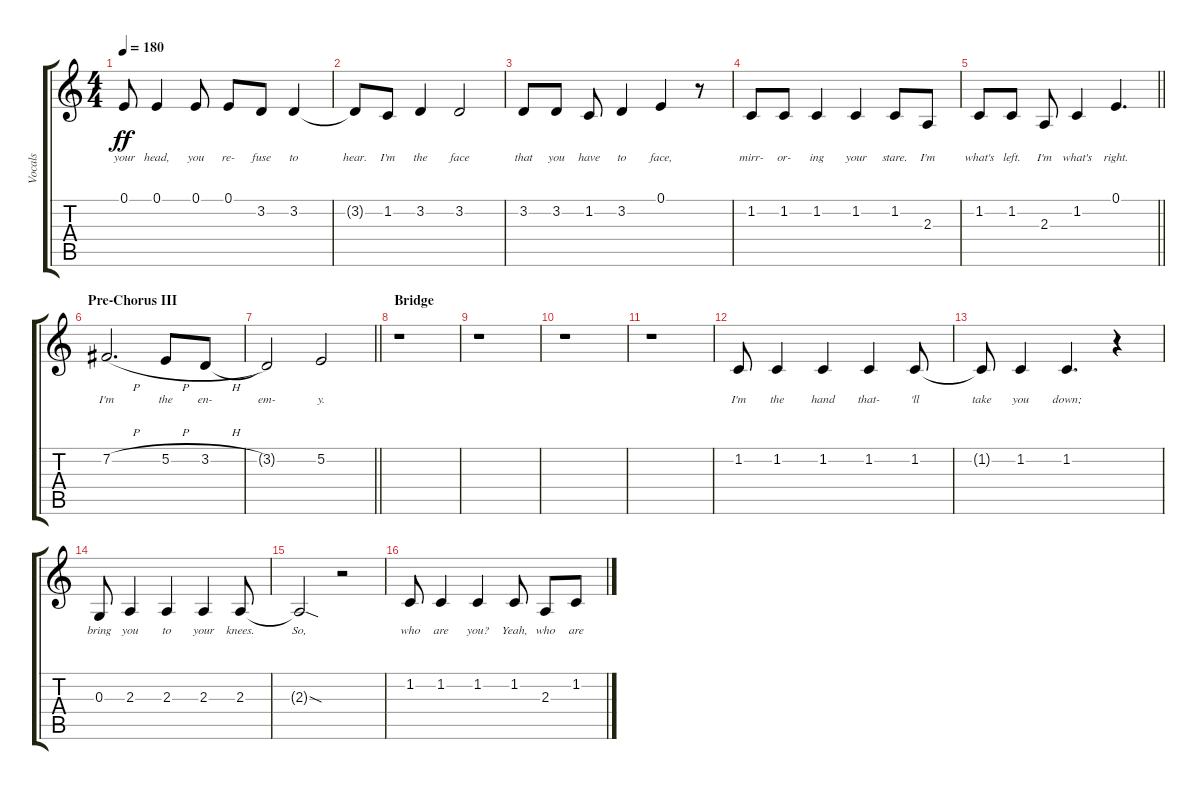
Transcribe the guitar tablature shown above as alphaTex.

\track ("Vocals" "Vocals") {instrument altosax}
\staff {score tabs}
\tuning (E4 B3 G3 D3 A2 E2) {hide}
\ts (4 4)
\tempo 180
\clef g2
\ks aminor
0.1{t}.8{lyrics (0 "your") lyrics (1 "") lyrics (2 "") lyrics (3 "") lyrics (4 "") dy ff} 0.1.4{lyrics (0 "head,") lyrics (1 "") lyrics (2 "") lyrics (3 "") lyrics (4 "")} 0.1.8{lyrics (0 "you") lyrics (1 "") lyrics (2 "") lyrics (3 "") lyrics (4 "")} 0.1.8{lyrics (0 "re-") lyrics (1 "") lyrics (2 "") lyrics (3 "") lyrics (4 "")} 3.2.8{lyrics (0 "fuse") lyrics (1 "") lyrics (2 "") lyrics (3 "") lyrics (4 "")} 3.2.4{lyrics (0 "to") lyrics (1 "") lyrics (2 "") lyrics (3 "") lyrics (4 "")} |
3.2{t}.8{lyrics (0 "hear.") lyrics (1 "") lyrics (2 "") lyrics (3 "") lyrics (4 "")} 1.2.8{lyrics (0 "I'm") lyrics (1 "") lyrics (2 "") lyrics (3 "") lyrics (4 "")} 3.2.4{lyrics (0 "the") lyrics (1 "") lyrics (2 "") lyrics (3 "") lyrics (4 "")} 3.2.2{lyrics (0 "face") lyrics (1 "") lyrics (2 "") lyrics (3 "") lyrics (4 "")} |
3.2.8{lyrics (0 "that") lyrics (1 "") lyrics (2 "") lyrics (3 "") lyrics (4 "")} 3.2.8{lyrics (0 "you") lyrics (1 "") lyrics (2 "") lyrics (3 "") lyrics (4 "")} 1.2.8{lyrics (0 "have") lyrics (1 "") lyrics (2 "") lyrics (3 "") lyrics (4 "")} 3.2.4{lyrics (0 "to") lyrics (1 "") lyrics (2 "") lyrics (3 "") lyrics (4 "")} 0.1.4{lyrics (0 "face,") lyrics (1 "") lyrics (2 "") lyrics (3 "") lyrics (4 "")} r.8 |
1.2.8{lyrics (0 "mirr-") lyrics (1 "") lyrics (2 "") lyrics (3 "") lyrics (4 "")} 1.2.8{lyrics (0 "or-") lyrics (1 "") lyrics (2 "") lyrics (3 "") lyrics (4 "")} 1.2.4{lyrics (0 "ing") lyrics (1 "") lyrics (2 "") lyrics (3 "") lyrics (4 "")} 1.2.4{lyrics (0 "your") lyrics (1 "") lyrics (2 "") lyrics (3 "") lyrics (4 "")} 1.2.8{lyrics (0 "stare.") lyrics (1 "") lyrics (2 "") lyrics (3 "") lyrics (4 "")} 2.3.8{lyrics (0 "I'm") lyrics (1 "") lyrics (2 "") lyrics (3 "") lyrics (4 "")} |
\barLineRight lightlight
1.2.8{lyrics (0 "what's") lyrics (1 "") lyrics (2 "") lyrics (3 "") lyrics (4 "")} 1.2.8{lyrics (0 "left.") lyrics (1 "") lyrics (2 "") lyrics (3 "") lyrics (4 "")} 2.3.8{lyrics (0 "I'm") lyrics (1 "") lyrics (2 "") lyrics (3 "") lyrics (4 "")} 1.2.4{lyrics (0 "what's") lyrics (1 "") lyrics (2 "") lyrics (3 "") lyrics (4 "")} 0.1.4{d lyrics (0 "right.") lyrics (1 "") lyrics (2 "") lyrics (3 "") lyrics (4 "")} |
\section ("" "Pre-Chorus III")
7.2{h}.2{d lyrics (0 "I'm") lyrics (1 "") lyrics (2 "") lyrics (3 "") lyrics (4 "")} 5.2{h}.8{lyrics (0 "the") lyrics (1 "") lyrics (2 "") lyrics (3 "") lyrics (4 "")} 3.2{h}.8{lyrics (0 "en-") lyrics (1 "") lyrics (2 "") lyrics (3 "") lyrics (4 "")} |
\barLineRight lightlight
3.2{t}.2{lyrics (0 "em-") lyrics (1 "") lyrics (2 "") lyrics (3 "") lyrics (4 "")} 5.2.2{lyrics (0 "y.") lyrics (1 "") lyrics (2 "") lyrics (3 "") lyrics (4 "")} |
\section ("" "Bridge")
r.1 |
r.1 |
r.1 |
r.1 |
1.2.8{lyrics (0 "I'm") lyrics (1 "") lyrics (2 "") lyrics (3 "") lyrics (4 "")} 1.2.4{lyrics (0 "the") lyrics (1 "") lyrics (2 "") lyrics (3 "") lyrics (4 "")} 1.2.4{lyrics (0 "hand") lyrics (1 "") lyrics (2 "") lyrics (3 "") lyrics (4 "")} 1.2.4{lyrics (0 "that-") lyrics (1 "") lyrics (2 "") lyrics (3 "") lyrics (4 "")} 1.2.8{lyrics (0 "'ll") lyrics (1 "") lyrics (2 "") lyrics (3 "") lyrics (4 "")} |
1.2{t}.8{lyrics (0 "take") lyrics (1 "") lyrics (2 "") lyrics (3 "") lyrics (4 "")} 1.2.4{lyrics (0 "you") lyrics (1 "") lyrics (2 "") lyrics (3 "") lyrics (4 "")} 1.2.4{d lyrics (0 "down;") lyrics (1 "") lyrics (2 "") lyrics (3 "") lyrics (4 "")} r.4 |
0.3.8{lyrics (0 "bring") lyrics (1 "") lyrics (2 "") lyrics (3 "") lyrics (4 "")} 2.3.4{lyrics (0 "you") lyrics (1 "") lyrics (2 "") lyrics (3 "") lyrics (4 "")} 2.3.4{lyrics (0 "to") lyrics (1 "") lyrics (2 "") lyrics (3 "") lyrics (4 "")} 2.3.4{lyrics (0 "your") lyrics (1 "") lyrics (2 "") lyrics (3 "") lyrics (4 "")} 2.3.8{lyrics (0 "knees.") lyrics (1 "") lyrics (2 "") lyrics (3 "") lyrics (4 "")} |
2.3{sod t}.2{lyrics (0 "So,") lyrics (1 "") lyrics (2 "") lyrics (3 "") lyrics (4 "")} r.2 |
1.2.8{lyrics (0 "who") lyrics (1 "") lyrics (2 "") lyrics (3 "") lyrics (4 "")} 1.2.4{lyrics (0 "are") lyrics (1 "") lyrics (2 "") lyrics (3 "") lyrics (4 "")} 1.2.4{lyrics (0 "you?") lyrics (1 "") lyrics (2 "") lyrics (3 "") lyrics (4 "")} 1.2.8{lyrics (0 "Yeah,") lyrics (1 "") lyrics (2 "") lyrics (3 "") lyrics (4 "")} 2.3.8{lyrics (0 "who") lyrics (1 "") lyrics (2 "") lyrics (3 "") lyrics (4 "")} 1.2.8{lyrics (0 "are") lyrics (1 "") lyrics (2 "") lyrics (3 "") lyrics (4 "")}
